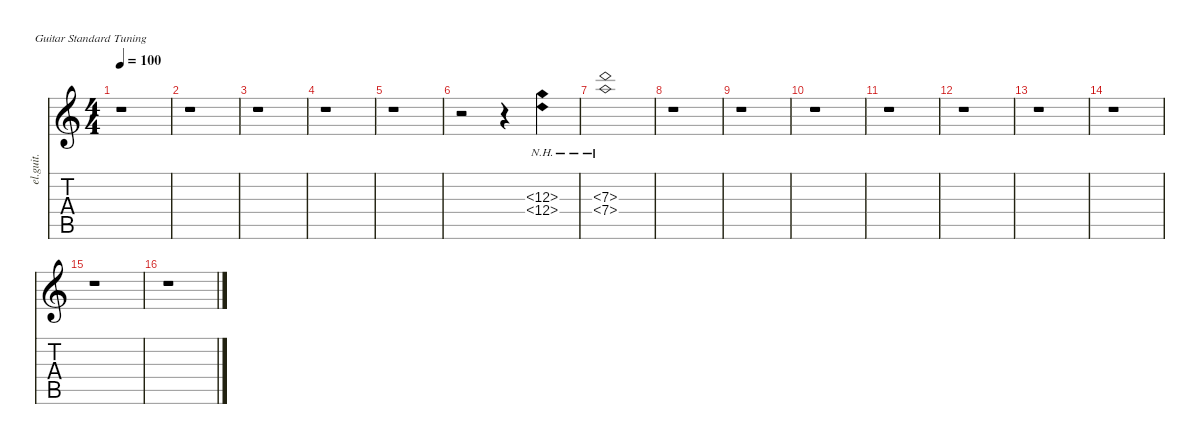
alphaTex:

\defaultSystemsLayout 4
\hideDynamics
\bracketExtendMode nobrackets
\otherSystemsTrackNameOrientation horizontal
\track ("Clean" "el.guit.") {instrument electricguitarclean}
\staff {score tabs}
\tuning (E4 B3 G3 D3 A2 E2)
\ts (4 4)
\tempo 100
\clef g2
\ks c
r.1{dy f beam Down} |
r.1{beam Down} |
r.1{beam Down} |
r.1{beam Down} |
r.1{beam Down} |
r.2{beam Down} r.4{beam Down} (12.3{nh} 12.4{nh}).4{beam Down} |
(7.3{nh} 7.4{nh}).1{beam Down} |
r.1{beam Down} |
r.1{beam Down} |
r.1{beam Down} |
r.1{beam Down} |
r.1{beam Down} |
r.1{beam Down} |
r.1{beam Down} |
r.1{beam Down} |
r.1{beam Down}
